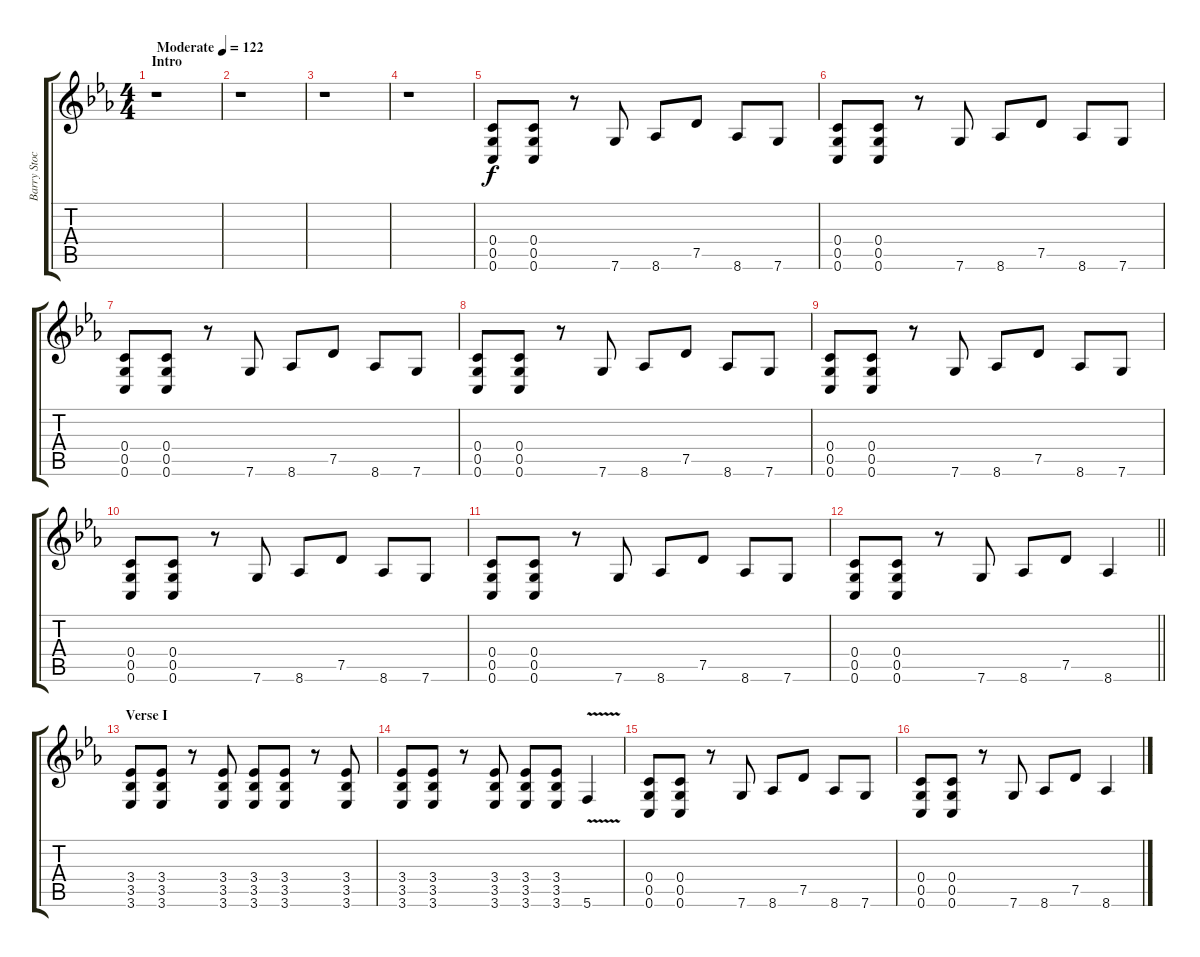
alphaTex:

\track ("Barry Stock (Rhythm)" "Barry Stoc") {instrument distortionguitar}
\staff {score tabs}
\tuning (D4 A3 F3 C3 G2 C2) {hide}
\ts (4 4)
\section ("" "Intro")
\tempo (122 "Moderate")
\clef g2
\ks cminor
r.1{dy f instrument distortionguitar} |
r.1 |
r.1 |
r.1 |
(0.4 0.5 0.6).8 (0.4 0.5 0.6).8 r.8 7.6.8 8.6.8 7.5.8 8.6.8 7.6.8 |
(0.4 0.5 0.6).8 (0.4 0.5 0.6).8 r.8 7.6.8 8.6.8 7.5.8 8.6.8 7.6.8 |
(0.4 0.5 0.6).8 (0.4 0.5 0.6).8 r.8 7.6.8 8.6.8 7.5.8 8.6.8 7.6.8 |
(0.4 0.5 0.6).8 (0.4 0.5 0.6).8 r.8 7.6.8 8.6.8 7.5.8 8.6.8 7.6.8 |
(0.4 0.5 0.6).8 (0.4 0.5 0.6).8 r.8 7.6.8 8.6.8 7.5.8 8.6.8 7.6.8 |
(0.4 0.5 0.6).8 (0.4 0.5 0.6).8 r.8 7.6.8 8.6.8 7.5.8 8.6.8 7.6.8 |
(0.4 0.5 0.6).8 (0.4 0.5 0.6).8 r.8 7.6.8 8.6.8 7.5.8 8.6.8 7.6.8 |
\barLineRight lightlight
(0.4 0.5 0.6).8 (0.4 0.5 0.6).8 r.8 7.6.8 8.6.8 7.5.8 8.6.4 |
\section ("" "Verse I")
(3.4 3.5 3.6).8 (3.4 3.5 3.6).8 r.8 (3.4 3.5 3.6).8 (3.4 3.5 3.6).8 (3.4 3.5 3.6).8 r.8 (3.4 3.5 3.6).8 |
(3.4 3.5 3.6).8 (3.4 3.5 3.6).8 r.8 (3.4 3.5 3.6).8 (3.4 3.5 3.6).8 (3.4 3.5 3.6).8 5.6{v}.4 |
(0.4 0.5 0.6).8 (0.4 0.5 0.6).8 r.8 7.6.8 8.6.8 7.5.8 8.6.8 7.6.8 |
(0.4 0.5 0.6).8 (0.4 0.5 0.6).8 r.8 7.6.8 8.6.8 7.5.8 8.6.4
